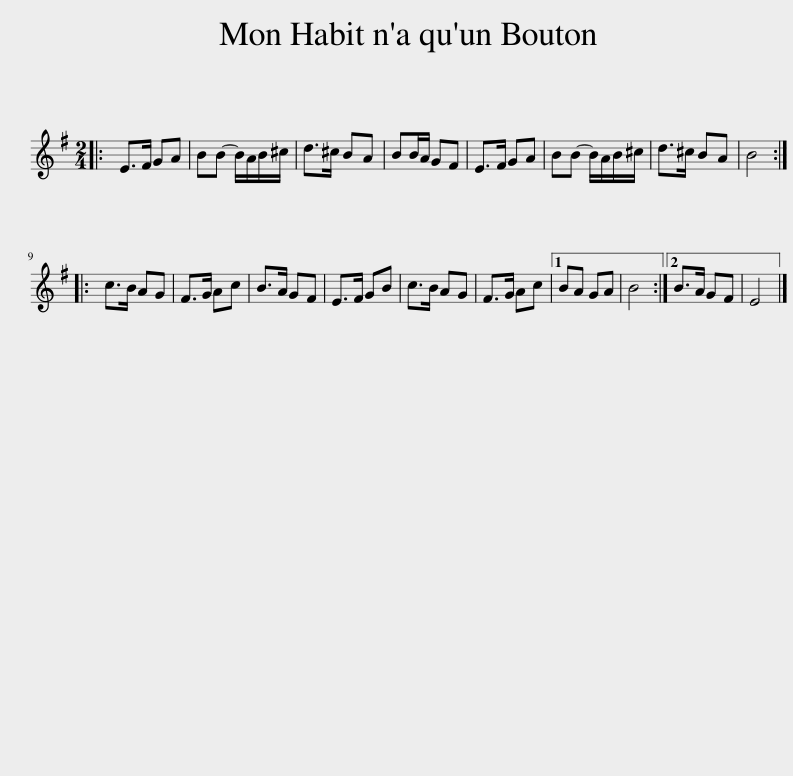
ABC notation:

X:1
L:1/8
M:2/4
I:linebreak $
K:Emin
V:1 treble
V:1
|: E>F GA | BB- B/A/B/^c/ | d>^c BA | BB/A/ GF | E>F GA | %5
 BB- B/A/B/^c/ | d>^c BA | B4 ::$ c>B AG | F>G Ac | %10
 B>A GF | E>F GB | c>B AG | F>G Ac |1 BA GA | %15
 B4 :|2 B>A GF | E4 |] %18
